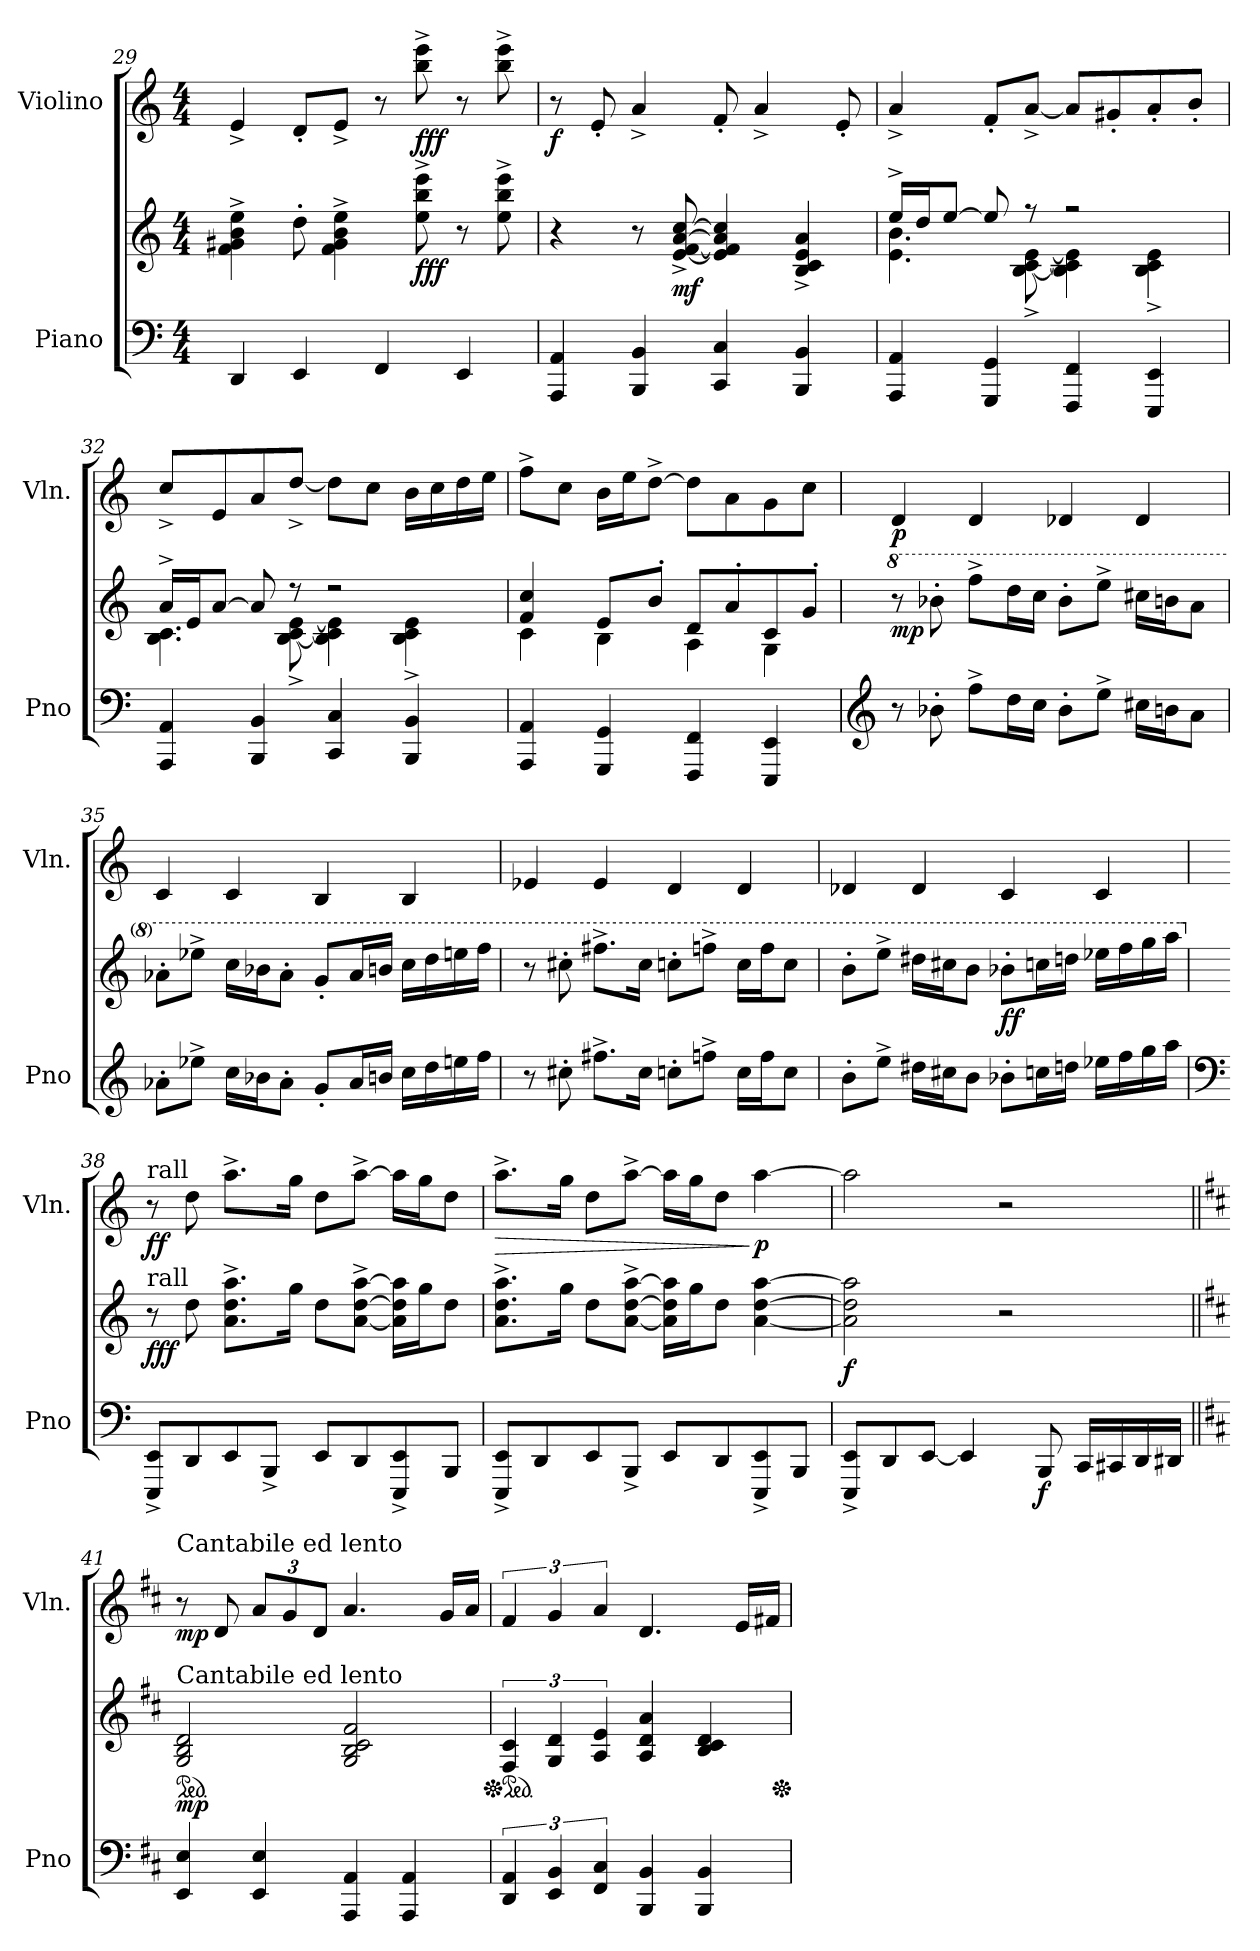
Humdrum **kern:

**kern	**kern	**dynam	**kern	**dynam
*part2	*part2	*part2	*part1	*part1
*staff3	*staff2	*staff2/3	*staff1	*staff1
*I"Piano	*	*	*I"Violino	*
*I'Pno	*	*	*I'Vln.	*
*clefF4	*clefG2	*	*clefG2	*
*k[]	*k[]	*	*k[]	*
*M4/4	*M4/4	*	*M4/4	*
=29	=29	=29	=29	=29
4DD/	4f\^ 4g#X\^ 4b\^ 4ee\^	.	4e^/	.
4EE/	8dd'\	.	8d'/L	.
.	4f\^ 4g#\^ 4b\^ 4ee\^	.	8e^/J	.
4FF/	.	.	8r	.
!	!	!LO:DY:b	!	!LO:DY:b
.	8ee\^ 8bb\^ 8eee\^	fff	8bb\^ 8eee\^	fff
4EE/	8r	.	8r	.
.	8ee\^ 8bb\^ 8eee\^	.	8bb\^ 8eee\^	.
!!LO:LB:g=z
=30	=30	=30	=30	=30
!	!	!	!	!LO:DY:b
4AAA/ 4AA/	4r	.	8r	f
.	.	.	8e'/	.
4BBB/ 4BB/	8r	.	4a^/	.
!	!	!LO:DY:b	!	!
.	[8e/^ [8f/^ [8a/^ [8cc/^	mf	.	.
4CC/ 4C/	4e/] 4f/] 4a/] 4cc/]	.	8f'/	.
.	.	.	4a^/	.
4BBB/ 4BB/	4B/^ 4c/^ 4e/^ 4a/^	.	.	.
.	.	.	8e'/	.
=31	=31	=31	=31	=31
*	*^	*	*	*
4AAA/ 4AA/	16ee^/LL	4.e\ 4.b\	.	4a^/	.
.	16dd/J	.	.	.	.
.	[8ee/J	.	.	.	.
4GGG/ 4GG/	8ee/]	.	.	8f'/L	.
.	8r	[8B\^ [8c\^ [8e\^	.	[8a^/J	.
4FFF/ 4FF/	2r	4B\] 4c\] 4e\]	.	8a/L]	.
.	.	.	.	8g#X'/	.
4EEE/ 4EE/	.	4B\^ 4c\^ 4e\^	.	8a'/	.
.	.	.	.	8b'/J	.
=32	=32	=32	=32	=32	=32
4AAA/ 4AA/	16a^/LL	4.B\ 4.c\	.	8cc^/L	.
.	16e/J	.	.	.	.
.	[8a/J	.	.	8e/	.
4BBB/ 4BB/	8a/]	.	.	8a/	.
.	8r	[8B\^ [8c\^ [8e\^	.	[8dd^/J	.
4CC/ 4C/	2r	4B\] 4c\] 4e\]	.	8dd\L]	.
.	.	.	.	8cc\J	.
4BBB/ 4BB/	.	4B\^ 4c\^ 4e\^	.	16b\LL	.
.	.	.	.	16cc\	.
.	.	.	.	16dd\	.
.	.	.	.	16ee\JJ	.
!!LO:LB:g=z
=33	=33	=33	=33	=33	=33
4AAA/ 4AA/	4f/ 4cc/	4c\	.	8ff^\L	.
.	.	.	.	8cc\J	.
4GGG/ 4GG/	8e/L	4B\	.	16b\LL	.
.	.	.	.	16ee\J	.
.	8b'/J	.	.	[8dd^\J	.
4FFF/ 4FF/	8d/L	4A\	.	8dd\L]	.
.	8a'/	.	.	8a\	.
4EEE/ 4EE/	8c/	4G\	.	8g\	.
.	8g'/J	.	.	8cc\J	.
*	*v	*v	*	*	*
=34	=34	=34	=34	=34
*clefG2	*	*	*	*
*	*8va	*	*	*
!	!	!LO:DY:b	!	!LO:DY:b
8r	8r	mp	4d/	p
8b-X'\	8bb-X'\	.	.	.
8ff^\L	8fff^\L	.	4d/	.
16dd\L	16ddd\L	.	.	.
16cc\JJ	16ccc\JJ	.	.	.
8b-'\L	8bb-'\L	.	4d-X/	.
8ee^\J	8eee^\J	.	.	.
16cc#X\LL	16ccc#X\LL	.	4d-/	.
16bn\J	16bbn\J	.	.	.
8a\J	8aa\J	.	.	.
=35	=35	=35	=35	=35
8a-X'\L	8aa-X'\L	.	4c/	.
8ee-X^\J	8eee-X^\J	.	.	.
16cc\LL	16ccc\LL	.	4c/	.
16b-X\J	16bb-X\J	.	.	.
8a-'\J	8aa-'\J	.	.	.
8g'/L	8gg'/L	.	4B/	.
16a-/L	16aa-/L	.	.	.
16bn/JJ	16bbn/JJ	.	.	.
16cc\LL	16ccc\LL	.	4B/	.
16dd\	16ddd\	.	.	.
16een\	16eeen\	.	.	.
16ff\JJ	16fff\JJ	.	.	.
!!LO:LB:g=z
=36	=36	=36	=36	=36
!	!	!LO:DY:b	!	!
!	!	!LO:DY:n=1:a	!	!
8r	8r	f mf	4e-X/	.
8cc#X'\	8ccc#X'\	.	.	.
8.ff#X^\L	8.fff#X^\L	.	4e-/	.
16cc#\Jk	16ccc#\Jk	.	.	.
8ccn'\L	8cccn'\L	.	4d/	.
8ffn^\J	8fffn^\J	.	.	.
16cc\LL	16ccc\LL	.	4d/	.
16ff\J	16fff\J	.	.	.
8cc\J	8ccc\J	.	.	.
=37	=37	=37	=37	=37
8b'\L	8bb'\L	.	4d-X/	.
8ee^\J	8eee^\J	.	.	.
16dd#X\LL	16ddd#X\LL	.	4d-/	.
16cc#X\J	16ccc#X\J	.	.	.
8b\J	8bb\J	.	.	.
!	!	!LO:DY:b	!	!
8b-X'\L	8bb-X'\L	ff	4c/	.
16ccn\L	16cccn\L	.	.	.
16ddn\JJ	16dddn\JJ	.	.	.
16ee-X\LL	16eee-X\LL	.	4c/	.
16ff\	16fff\	.	.	.
16gg\	16ggg\	.	.	.
16aa\JJ	16aaa\JJ	.	.	.
=38	=38	=38	=38	=38
*clefF4	*	*	*	*
*	*X8va	*	*	*
*	*	*	*MM115	*
!	!	!	!LO:TX:a:t=rall	!
!	!LO:TX:a:t=rall	!	!	!
!	!	!LO:DY:b	!	!LO:DY:b
8EEE/^ 8EE/^L	8r	fff	8r	ff
8DD/	8dd\	.	8dd\	.
*	*	*	*MM110	*
8EE/	8.a\^ 8.dd\^ 8.aa\^L	.	8.aa^\L	.
8BBB^/J	.	.	.	.
.	16gg\Jk	.	16gg\Jk	.
*	*	*	*MM105	*
8EE/L	8dd\L	.	8dd\L	.
*	*	*	*MM100	*
8DD/	[8a\^ [8dd\^ [8aa\^J	.	[8aa^\J	.
*	*	*	*MM95	*
8EEE/^ 8EE/^	16a\] 16dd\] 16aa\]LL	.	16aa\LL]	.
.	16gg\J	.	16gg\J	.
8BBB/J	8dd\J	.	8dd\J	.
!!LO:PB:g=z
=39	=39	=39	=39	=39
*	*	*	*MM90	*
!	!	!	!	!LO:HP:b
8EEE/^ 8EE/^L	8.a\^ 8.dd\^ 8.aa\^L	.	8.aa^\L	>
8DD/	.	.	.	.
.	16gg\Jk	.	16gg\Jk	.
*	*	*	*MM80	*
8EE/	8dd\L	.	8dd\L	.
8BBB^/J	[8a\^ [8dd\^ [8aa\^J	.	[8aa^\J	.
*	*	*	*MM70	*
8EE/L	16a\] 16dd\] 16aa\]LL	.	16aa\LL]	.
.	16gg\J	.	16gg\J	.
8DD/	8dd\J	.	8dd\J	.
*	*	*	*MM50	*
!	!	!	!	!LO:DY:n=1:b
8EEE/^ 8EE/^	[4a\ [4dd\ [4aa\	.	[4aa\	] p
8BBB/J	.	.	.	.
=40	=40	=40	=40	=40
*k[]	*k[]	*	*k[]	*
*	*	*	*MM40	*
!	!	!LO:DY:b	!	!
8EEE/^ 8EE/^L	2a\] 2dd\] 2aa\]	f	2aa\]	.
8DD/	.	.	.	.
[8EE/J	.	.	.	.
4EE/]	.	.	.	.
*	*	*	*MM100	*
.	2r	.	2r	.
!	!	!LO:DY:b=2	!	!
8BBB/	.	f	.	.
16CC/LL	.	.	.	.
16CC#X/	.	.	.	.
16DD/	.	.	.	.
16DD#X/JJ	.	.	.	.
=41||	=41||	=41||	=41||	=41||
*k[f#c#]	*k[f#c#]	*	*k[f#c#]	*
*	*ped	*	*	*
*	*	*	*MM50	*
!	!	!	!LO:TX:a:t=Cantabile ed lento	!
!	!LO:TX:a:t=Cantabile ed lento	!	!	!
!	!	!LO:DY:a=2	!	!LO:DY:b
4EE/ 4E/	2G/ 2B/ 2d/	mp	8r	mp
.	.	.	8d/	.
*	*	*	*Xbrackettup	*
4EE/ 4E/	.	.	12a/L	.
.	.	.	12g/	.
.	.	.	12d/J	.
4AAA/ 4AA/	2G/ 2B/ 2c#/ 2f#/	.	4.a/	.
4AAA/ 4AA/	.	.	.	.
.	.	.	16g/LL	.
.	.	.	16a/JJ	.
!!LO:LB:g=z
=42	=42	=42	=42	=42
*	*Xped	*	*	*
*	*ped	*	*	*
*	*	*	*brackettup	*
6DD/ 6AA/	6F#/ 6c#/	.	6f#/	.
6EE/ 6BB/	6G/ 6d/	.	6g/	.
6FF#/ 6C#/	6A/ 6e/	.	6a/	.
4BBB/ 4BB/	4A/ 4d/ 4a/	.	4.d/	.
4BBB/ 4BB/	4B/ 4c#/ 4d/	.	.	.
.	.	.	16e/LL	.
.	.	.	16f#X/JJ	.
*	*Xped	*	*	*
=	=	=	=	=
*-	*-	*-	*-	*-
